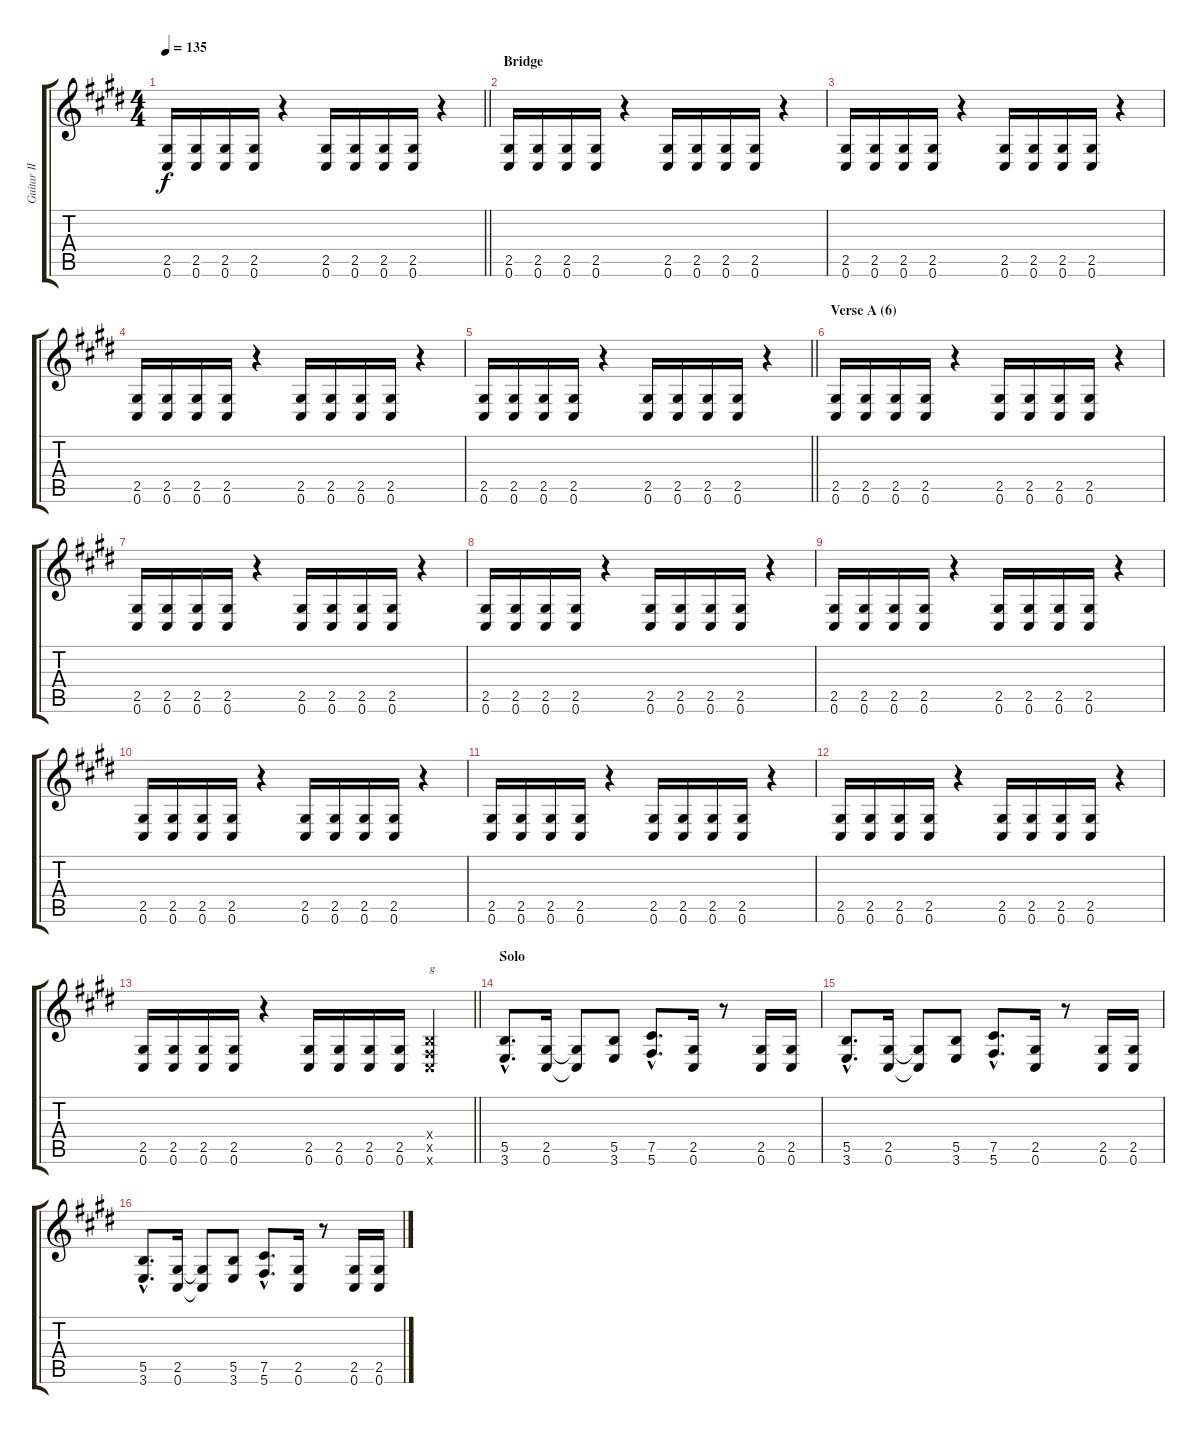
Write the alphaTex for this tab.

\track ("Guitar II" "Guitar II") {instrument distortionguitar}
\staff {score tabs}
\tuning (Db4 Ab3 E3 B2 Gb2 Db2) {hide}
\ts (4 4)
\tempo 135
\clef g2
\barLineRight lightlight
\ks c#minor
(2.5 0.6).16{dy f} (2.5 0.6).16 (2.5 0.6).16 (2.5 0.6).16 r.4 (2.5 0.6).16 (2.5 0.6).16 (2.5 0.6).16 (2.5 0.6).16 r.4 |
\section ("" "Bridge")
(2.5 0.6).16 (2.5 0.6).16 (2.5 0.6).16 (2.5 0.6).16 r.4 (2.5 0.6).16 (2.5 0.6).16 (2.5 0.6).16 (2.5 0.6).16 r.4 |
(2.5 0.6).16 (2.5 0.6).16 (2.5 0.6).16 (2.5 0.6).16 r.4 (2.5 0.6).16 (2.5 0.6).16 (2.5 0.6).16 (2.5 0.6).16 r.4 |
(2.5 0.6).16 (2.5 0.6).16 (2.5 0.6).16 (2.5 0.6).16 r.4 (2.5 0.6).16 (2.5 0.6).16 (2.5 0.6).16 (2.5 0.6).16 r.4 |
\barLineRight lightlight
(2.5 0.6).16 (2.5 0.6).16 (2.5 0.6).16 (2.5 0.6).16 r.4 (2.5 0.6).16 (2.5 0.6).16 (2.5 0.6).16 (2.5 0.6).16 r.4 |
\section ("" "Verse A (6)")
(2.5 0.6).16 (2.5 0.6).16 (2.5 0.6).16 (2.5 0.6).16 r.4 (2.5 0.6).16 (2.5 0.6).16 (2.5 0.6).16 (2.5 0.6).16 r.4 |
(2.5 0.6).16 (2.5 0.6).16 (2.5 0.6).16 (2.5 0.6).16 r.4 (2.5 0.6).16 (2.5 0.6).16 (2.5 0.6).16 (2.5 0.6).16 r.4 |
(2.5 0.6).16 (2.5 0.6).16 (2.5 0.6).16 (2.5 0.6).16 r.4 (2.5 0.6).16 (2.5 0.6).16 (2.5 0.6).16 (2.5 0.6).16 r.4 |
(2.5 0.6).16 (2.5 0.6).16 (2.5 0.6).16 (2.5 0.6).16 r.4 (2.5 0.6).16 (2.5 0.6).16 (2.5 0.6).16 (2.5 0.6).16 r.4 |
(2.5 0.6).16 (2.5 0.6).16 (2.5 0.6).16 (2.5 0.6).16 r.4 (2.5 0.6).16 (2.5 0.6).16 (2.5 0.6).16 (2.5 0.6).16 r.4 |
(2.5 0.6).16 (2.5 0.6).16 (2.5 0.6).16 (2.5 0.6).16 r.4 (2.5 0.6).16 (2.5 0.6).16 (2.5 0.6).16 (2.5 0.6).16 r.4 |
(2.5 0.6).16 (2.5 0.6).16 (2.5 0.6).16 (2.5 0.6).16 r.4 (2.5 0.6).16 (2.5 0.6).16 (2.5 0.6).16 (2.5 0.6).16 r.4 |
\barLineRight lightlight
(2.5 0.6).16 (2.5 0.6).16 (2.5 0.6).16 (2.5 0.6).16 r.4 (2.5 0.6).16 (2.5 0.6).16 (2.5 0.6).16 (2.5 0.6).16 (0.4{x} 0.5{x} 0.6{x}).4{txt "g"} |
\section ("" "Solo")
(5.5{hac} 3.6{hac}).8{d} (2.5 0.6).16 (2.5{t} 0.6{t}).8 (5.5 3.6).8 (7.5{hac} 5.6{hac}).8{d} (2.5 0.6).16 r.8 (2.5 0.6).16 (2.5 0.6).16 |
(5.5{hac} 3.6{hac}).8{d} (2.5 0.6).16 (2.5{t} 0.6{t}).8 (5.5 3.6).8 (7.5{hac} 5.6{hac}).8{d} (2.5 0.6).16 r.8 (2.5 0.6).16 (2.5 0.6).16 |
(5.5{hac} 3.6{hac}).8{d} (2.5 0.6).16 (2.5{t} 0.6{t}).8 (5.5 3.6).8 (7.5{hac} 5.6{hac}).8{d} (2.5 0.6).16 r.8 (2.5 0.6).16 (2.5 0.6).16
